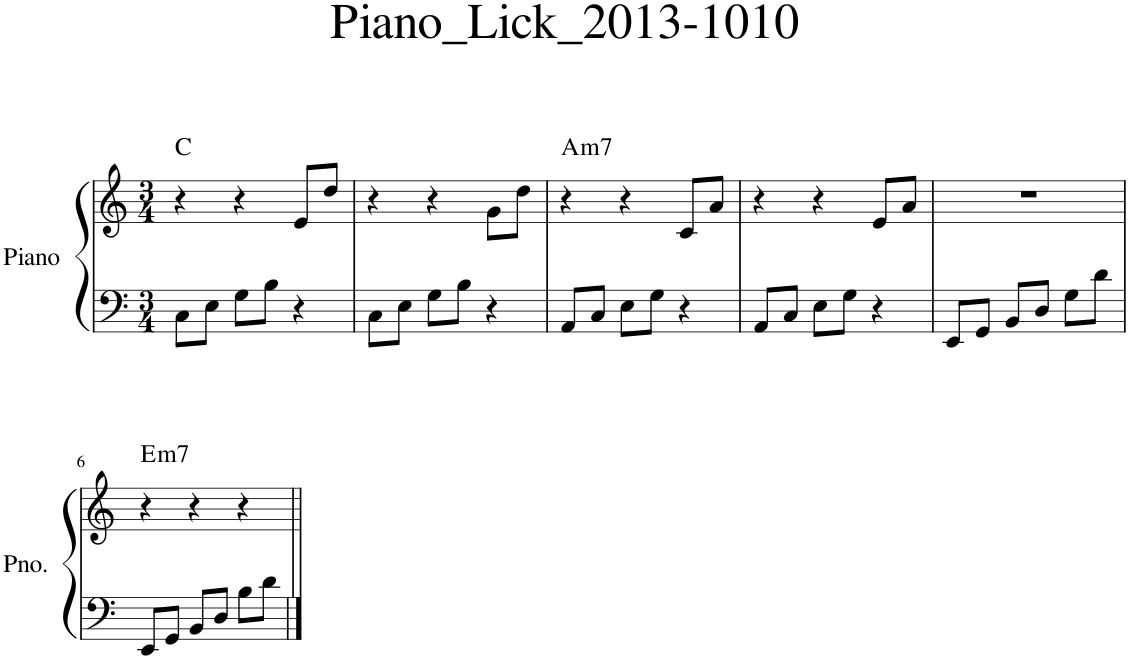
**kern	**kern	**harte
*part1	*part1	*part1
*staff2	*staff1	*
*I"Piano	*	*
*I'Pno.	*	*
*clefF4	*clefG2	*
*k[]	*k[]	*
*M3/4	*M3/4	*
=1	=1	=1
8C\L	4r	C:maj
8E\J	.	.
8G\L	4r	.
8B\J	.	.
4r	8e/L	.
.	8dd/J	.
=2	=2	=2
8C\L	4r	.
8E\J	.	.
8G\L	4r	.
8B\J	.	.
4r	8g\L	.
.	8dd\J	.
=3	=3	=3
!	!	!LO:H:kt=m7
8AA/L	4r	A:min7
8C/J	.	.
8E\L	4r	.
8G\J	.	.
4r	8c/L	.
.	8a/J	.
=4	=4	=4
8AA/L	4r	.
8C/J	.	.
8E\L	4r	.
8G\J	.	.
4r	8e/L	.
.	8a/J	.
=5	=5	=5
8EE/L	2.r	.
8GG/J	.	.
8BB/L	.	.
8D/J	.	.
8G\L	.	.
8d\J	.	.
!!LO:LB:g=z
=6	=6	=6
!	!	!LO:H:kt=m7
8EE/L	4r	E:min7
8GG/J	.	.
8BB/L	4r	.
8D/J	.	.
8B\L	4r	.
8d\J	.	.
=||	=||	=||
*-	*-	*-
